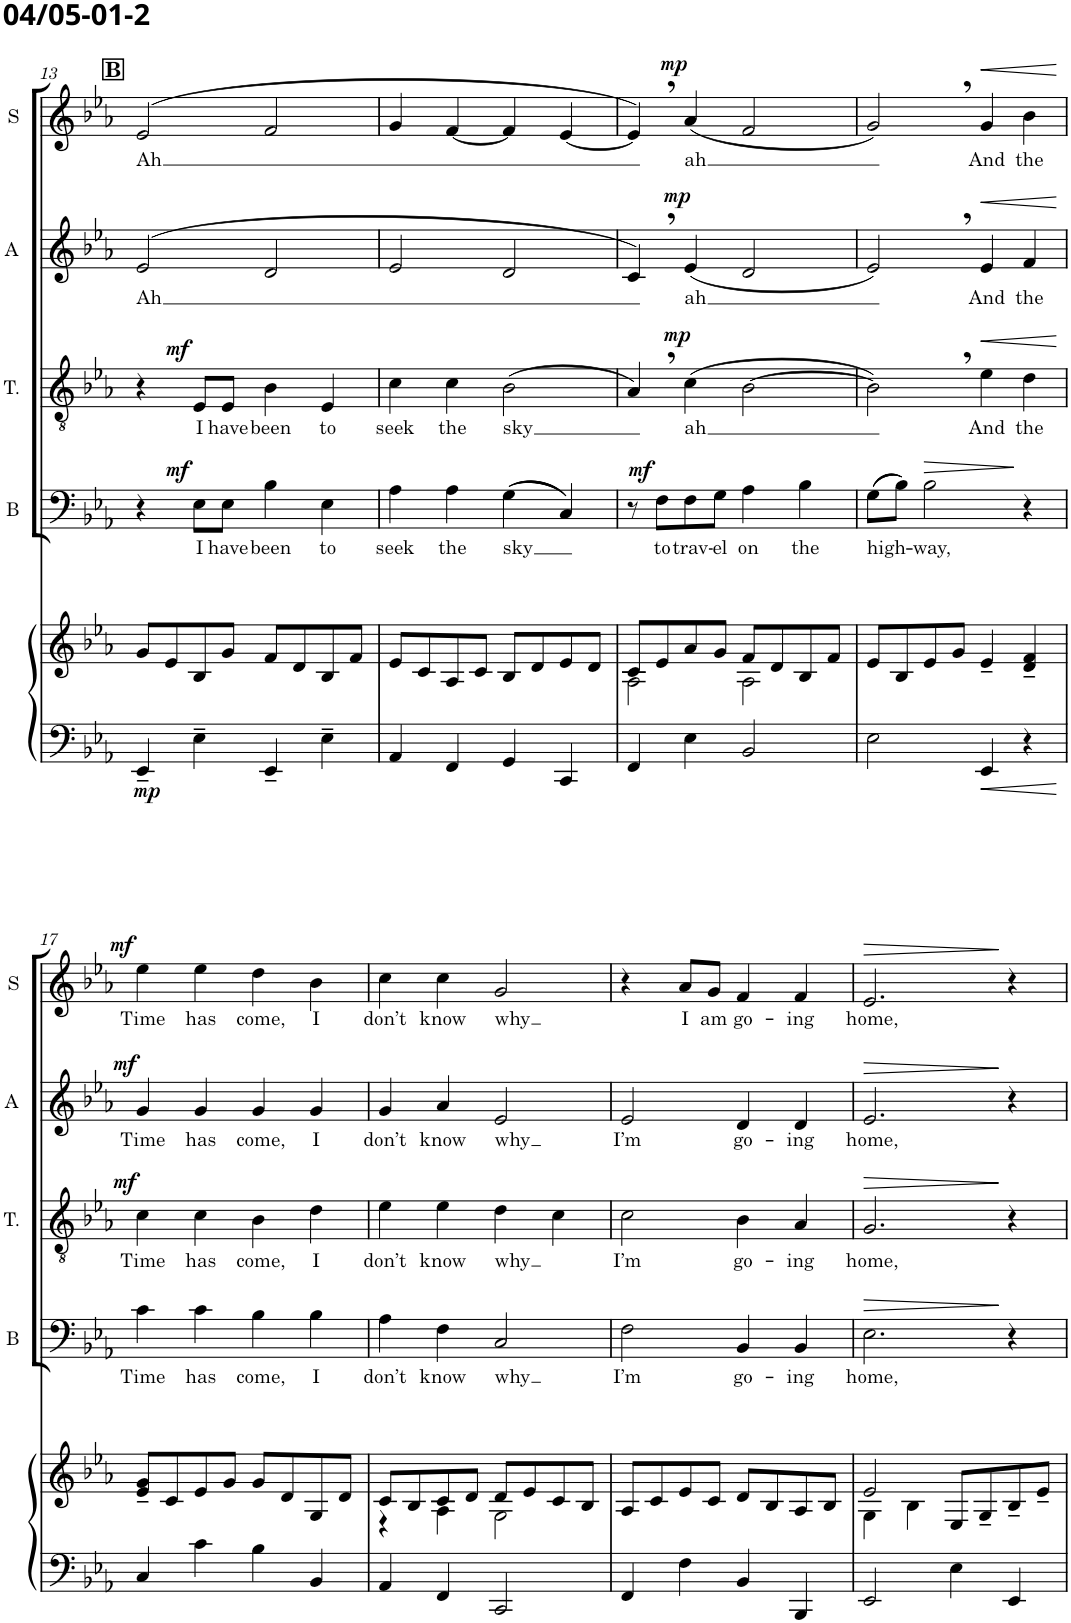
**kern	**kern	**dynam	**kern	**text	**dynam	**kern	**text	**dynam	**kern	**text	**dynam	**kern	**text	**dynam
*part5	*part5	*part5	*part4	*part4	*part4	*part3	*part3	*part3	*part2	*part2	*part2	*part1	*part1	*part1
*staff6	*staff5	*staff5/6	*staff4	*staff4	*staff4	*staff3	*staff3	*staff3	*staff2	*staff2	*staff2	*staff1	*staff1	*staff1
*I"Piano	*	*	*I"Bas	*	*	*I"Tenor	*	*	*I"Alt	*	*	*I"Sopraan	*	*
*I'Pno	*	*	*I'B	*	*	*I'T.	*	*	*I'A	*	*	*I'S	*	*
!!LO:PB:g=z
*clefF4	*clefG2	*	*clefF4	*	*	*clefGv2	*	*	*clefG2	*	*	*clefG2	*	*
*k[b-e-a-]	*k[b-e-a-]	*	*k[b-e-a-]	*	*	*k[b-e-a-]	*	*	*k[b-e-a-]	*	*	*k[b-e-a-]	*	*
*M4/4	*M4/4	*	*M4/4	*	*	*M4/4	*	*	*M4/4	*	*	*M4/4	*	*
!!LO:REH:place=s1:a:B:cj:fs=11:t=B
=13	=13	=13	=13	=13	=13	=13	=13	=13	=13	=13	=13	=13	=13	=13
!	!	!LO:DY:b=2	!	!	!	!	!	!	!	!LO:LY:b	!	!	!LO:LY:b	!
4EE-~/	8g/L	mp	4r	.	.	4r	.	.	(>2e-/	Ah	.	(>2e-/	Ah	.
.	8e-/	.	.	.	.	.	.	.	.	.	.	.	.	.
!	!	!	!	!LO:LY:b	!LO:DY:a	!	!LO:LY:b	!LO:DY:a	!	!	!	!	!	!
4E-~\	8B-/	.	8E-\L	I	mf	8E-/L	I	mf	.	.	.	.	.	.
!	!	!	!	!LO:LY:b	!	!	!LO:LY:b	!	!	!	!	!	!	!
.	8g/J	.	8E-\J	have	.	8E-/J	have	.	.	.	.	.	.	.
!	!	!	!	!LO:LY:b	!	!	!LO:LY:b	!	!	!	!	!	!	!
4EE-~/	8f/L	.	4B-\	been	.	4B-\	been	.	2d/	.	.	2f/	.	.
.	8d/	.	.	.	.	.	.	.	.	.	.	.	.	.
!	!	!	!	!LO:LY:b	!	!	!LO:LY:b	!	!	!	!	!	!	!
4E-~\	8B-/	.	4E-\	to	.	4E-/	to	.	.	.	.	.	.	.
.	8f/J	.	.	.	.	.	.	.	.	.	.	.	.	.
=14	=14	=14	=14	=14	=14	=14	=14	=14	=14	=14	=14	=14	=14	=14
!	!	!	!	!LO:LY:b	!	!	!LO:LY:b	!	!	!	!	!	!	!
4AA-/	8e-/L	.	4A-\	seek	.	4c\	seek	.	2e-/	.	.	4g/	.	.
.	8c/	.	.	.	.	.	.	.	.	.	.	.	.	.
!	!	!	!	!LO:LY:b	!	!	!LO:LY:b	!	!	!	!	!	!	!
4FF/	8A-/	.	4A-\	the	.	4c\	the	.	.	.	.	[4f/	.	.
.	8c/J	.	.	.	.	.	.	.	.	.	.	.	.	.
!	!	!	!	!LO:LY:b	!	!	!LO:LY:b	!	!	!	!	!	!	!
4GG/	8B-/L	.	((4G\	sky	.	(2B-\	sky	.	2d/	.	.	4f/]	.	.
.	8d/	.	.	.	.	.	.	.	.	.	.	.	.	.
4CC/	8e-/	.	4C/))	.	.	.	.	.	.	.	.	[4e-/	.	.
.	8d/J	.	.	.	.	.	.	.	.	.	.	.	.	.
=15	=15	=15	=15	=15	=15	=15	=15	=15	=15	=15	=15	=15	=15	=15
*	*^	*	*	*	*	*	*	*	*	*	*	*	*	*
4FF/	8c/L	2A-\	.	8r	.	.	4A-,/)	.	.	4c,/)	.	.	4e-,/])	.	.
!	!	!	!	!	!LO:LY:b	!LO:DY:a	!	!	!	!	!	!	!	!	!
.	8e-/	.	.	8F\L	to	mf	.	.	.	.	.	.	.	.	.
!	!	!	!	!	!LO:LY:b	!	!	!LO:LY:b	!LO:DY:a	!	!LO:LY:b	!LO:DY:a	!	!LO:LY:b	!LO:DY:a
4E-\	8a-/	.	.	8F\	trav-	.	(4c\	-ah	mp	(4e-/	ah	mp	(4a-/	ah	mp
!	!	!	!	!	!LO:LY:b	!	!	!	!	!	!	!	!	!	!
.	8g/J	.	.	8G\J	-el	.	.	.	.	.	.	.	.	.	.
!	!	!	!	!	!LO:LY:b	!	!	!	!	!	!	!	!	!	!
2BB-/	8f/L	2A-\	.	4A-\	on	.	[2B-\	.	.	2d/	.	.	2f/	.	.
.	8d/	.	.	.	.	.	.	.	.	.	.	.	.	.	.
!	!	!	!	!	!LO:LY:b	!	!	!	!	!	!	!	!	!	!
.	8B-/	.	.	4B-\	the	.	.	.	.	.	.	.	.	.	.
.	8f/J	.	.	.	.	.	.	.	.	.	.	.	.	.	.
*	*v	*v	*	*	*	*	*	*	*	*	*	*	*	*	*
=16	=16	=16	=16	=16	=16	=16	=16	=16	=16	=16	=16	=16	=16	=16
!	!	!	!	!LO:LY:b	!	!	!	!	!	!	!	!	!	!
2E-\	8e-/L	.	((8G\L	high-	.	2B-,\])	.	.	2e-,/)	.	.	2g,/)	.	.
.	8B-/	.	8B-\J))	.	.	.	.	.	.	.	.	.	.	.
!	!	!	!	!LO:LY:b	!LO:HP:b	!	!	!	!	!	!	!	!	!
.	8e-/	.	2B-\	-way,	>	.	.	.	.	.	.	.	.	.
.	8g/J	.	.	.	.	.	.	.	.	.	.	.	.	.
!	!	!	!	!	!	!	!LO:LY:b	!LO:HP:b	!	!LO:LY:b	!LO:HP:b	!	!LO:LY:b	!LO:HP:b
4EE-/	4e-~/	.	.	.	.	4e-\	And	<	4e-/	And	<	4g/	And	<
!	!	!	!	!	!	!	!LO:LY:b	!	!	!LO:LY:b	!	!	!LO:LY:b	!
4r	4d/~ 4f/~	.	4r	.	]	4d\	the	.	4f/	the	.	4b-\	the	.
.	.	.	.	.	.	.	.	[	.	.	[	.	.	[
!!LO:LB:g=z
=17	=17	=17	=17	=17	=17	=17	=17	=17	=17	=17	=17	=17	=17	=17
!	!	!	!	!LO:LY:b	!	!	!LO:LY:b	!LO:DY:a	!	!LO:LY:b	!LO:DY:a	!	!LO:LY:b	!LO:DY:a
4C/	8e-/~ 8g/~L	.	4c\	Time	.	4c\	Time	mf	4g/	Time	mf	4ee-\	Time	mf
.	8c/	.	.	.	.	.	.	.	.	.	.	.	.	.
!	!	!	!	!LO:LY:b	!	!	!LO:LY:b	!	!	!LO:LY:b	!	!	!LO:LY:b	!
4c\	8e-/	.	4c\	has	.	4c\	has	.	4g/	has	.	4ee-\	has	.
.	8g/J	.	.	.	.	.	.	.	.	.	.	.	.	.
!	!	!	!	!LO:LY:b	!	!	!LO:LY:b	!	!	!LO:LY:b	!	!	!LO:LY:b	!
4B-\	8g/L	.	4B-\	come,	.	4B-\	come,	.	4g/	come,	.	4dd\	come,	.
.	8d/	.	.	.	.	.	.	.	.	.	.	.	.	.
!	!	!	!	!LO:LY:b	!	!	!LO:LY:b	!	!	!LO:LY:b	!	!	!LO:LY:b	!
4BB-/	8G/	.	4B-\	I	.	4d\	I	.	4g/	I	.	4b-\	I	.
.	8d/J	.	.	.	.	.	.	.	.	.	.	.	.	.
=18	=18	=18	=18	=18	=18	=18	=18	=18	=18	=18	=18	=18	=18	=18
*	*^	*	*	*	*	*	*	*	*	*	*	*	*	*
!	!	!	!	!	!LO:LY:b	!	!	!LO:LY:b	!	!	!LO:LY:b	!	!	!LO:LY:b	!
4AA-/	8c/L	4r	.	4A-\	don’t	.	4e-\	don’t	.	4g/	don’t	.	4cc\	don’t	.
.	8B-/	.	.	.	.	.	.	.	.	.	.	.	.	.	.
!	!	!	!	!	!LO:LY:b	!	!	!LO:LY:b	!	!	!LO:LY:b	!	!	!LO:LY:b	!
4FF/	8c/	4A-\	.	4F\	know	.	4e-\	know	.	4a-/	know	.	4cc\	know	.
.	8d/J	.	.	.	.	.	.	.	.	.	.	.	.	.	.
!	!	!	!	!	!LO:LY:b	!	!	!LO:LY:b	!	!	!LO:LY:b	!	!	!LO:LY:b	!
2CC/	8d/L	2G\	.	2C/	why	.	4d\	why	.	2e-/	why	.	2g/	why	.
.	8e-/	.	.	.	.	.	.	.	.	.	.	.	.	.	.
.	8c/	.	.	.	.	.	4c\	.	.	.	.	.	.	.	.
.	8B-/J	.	.	.	.	.	.	.	.	.	.	.	.	.	.
*	*v	*v	*	*	*	*	*	*	*	*	*	*	*	*	*
=19	=19	=19	=19	=19	=19	=19	=19	=19	=19	=19	=19	=19	=19	=19
!	!	!	!	!LO:LY:b	!	!	!LO:LY:b	!	!	!LO:LY:b	!	!	!	!
4FF/	8A-/L	.	2F\	I’m	.	2c\	I’m	.	2e-/	I’m	.	4r	.	.
.	8c/	.	.	.	.	.	.	.	.	.	.	.	.	.
!	!	!	!	!	!	!	!	!	!	!	!	!	!LO:LY:b	!
4F\	8e-/	.	.	.	.	.	.	.	.	.	.	8a-/L	I	.
!	!	!	!	!	!	!	!	!	!	!	!	!	!LO:LY:b	!
.	8c/J	.	.	.	.	.	.	.	.	.	.	8g/J	am	.
!	!	!	!	!LO:LY:b	!	!	!LO:LY:b	!	!	!LO:LY:b	!	!	!LO:LY:b	!
4BB-/	8d/L	.	4BB-/	go-	.	4B-\	go-	.	4d/	go-	.	4f/	go-	.
.	8B-/	.	.	.	.	.	.	.	.	.	.	.	.	.
!	!	!	!	!LO:LY:b	!	!	!LO:LY:b	!	!	!LO:LY:b	!	!	!LO:LY:b	!
4BBB-/	8A-/	.	4BB-/	-ing	.	4A-/	-ing	.	4d/	-ing	.	4f/	-ing	.
.	8B-/J	.	.	.	.	.	.	.	.	.	.	.	.	.
=20	=20	=20	=20	=20	=20	=20	=20	=20	=20	=20	=20	=20	=20	=20
*	*^	*	*	*	*	*	*	*	*	*	*	*	*	*
!	!	!	!	!	!LO:LY:b	!LO:HP:b	!	!LO:LY:b	!LO:HP:b	!	!LO:LY:b	!LO:HP:b	!	!LO:LY:b	!LO:HP:b
2EE-/	2e-/	4G\	.	2.E-\	home,	>	2.G/	home,	>	2.e-/	home,	>	2.e-/	home,	>
.	.	4B-\	.	.	.	.	.	.	.	.	.	.	.	.	.
4E-\	8E-/L	2ryy	.	.	.	.	.	.	.	.	.	.	.	.	.
.	8G~/	.	.	.	.	.	.	.	.	.	.	.	.	.	.
4EE-/	8B-~/	.	.	4r	.	]	4r	.	]	4r	.	]	4r	.	]
.	8e-~/J	.	.	.	.	.	.	.	.	.	.	.	.	.	.
*	*v	*v	*	*	*	*	*	*	*	*	*	*	*	*	*
=	=	=	=	=	=	=	=	=	=	=	=	=	=	=
*-	*-	*-	*-	*-	*-	*-	*-	*-	*-	*-	*-	*-	*-	*-
